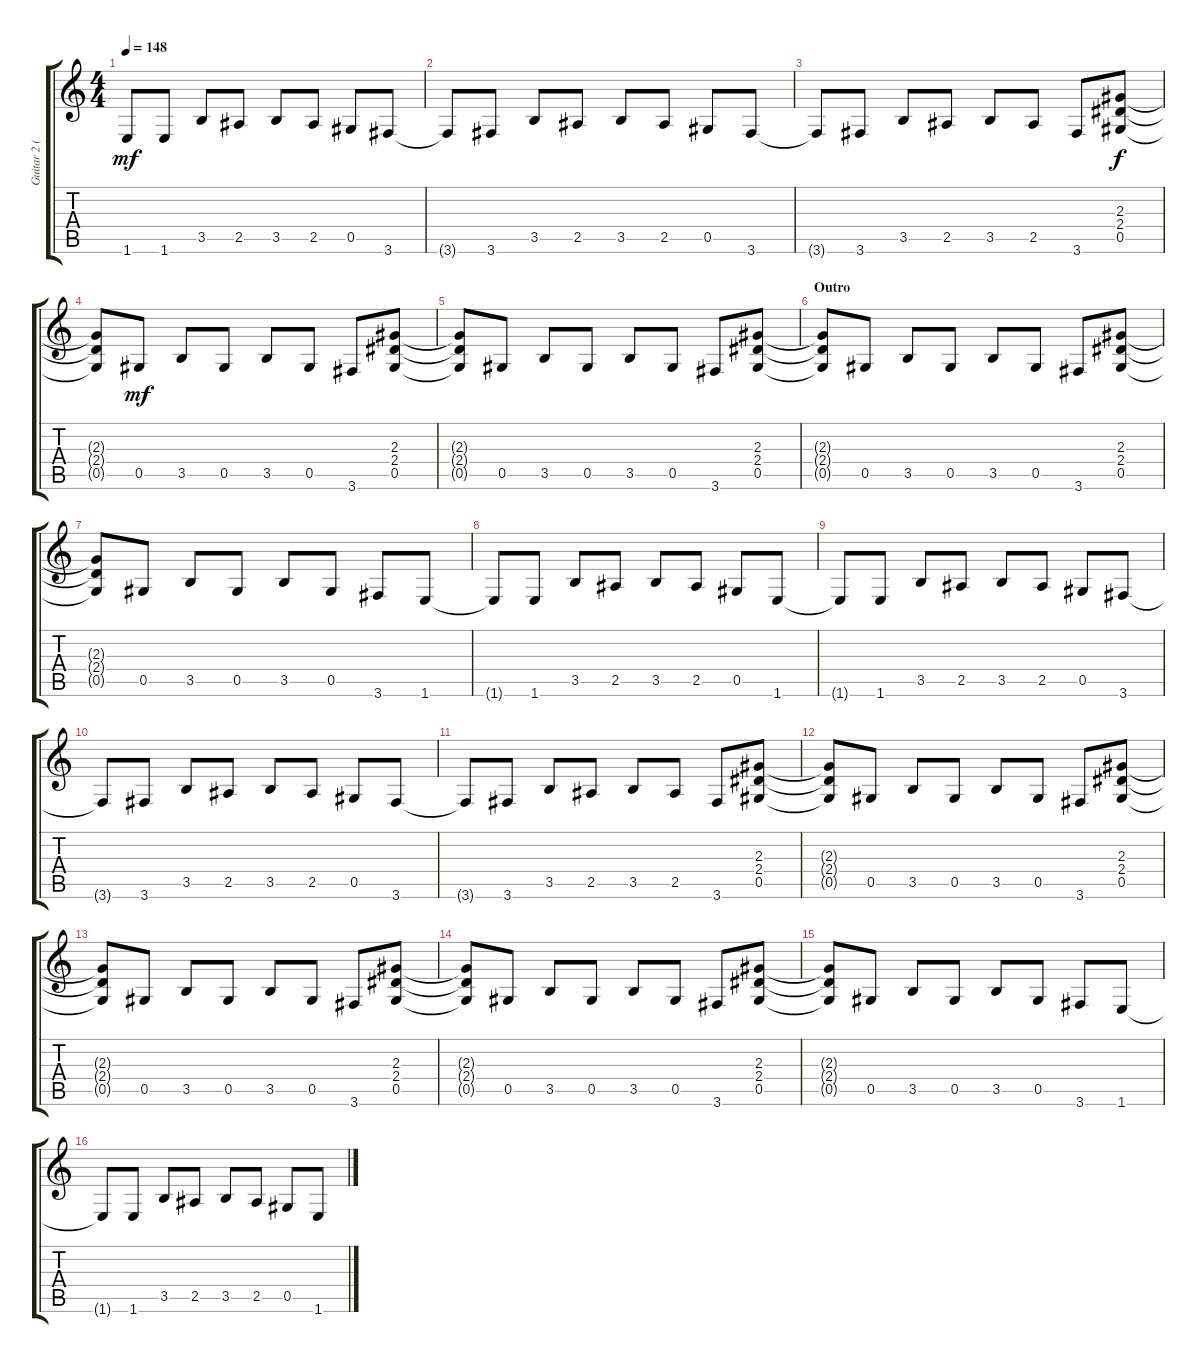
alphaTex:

\track ("Guitar 2 (Izzy)" "Guitar 2 (") {instrument overdrivenguitar}
\staff {score tabs}
\tuning (Eb4 Bb3 Gb3 Db3 Ab2 Eb2) {hide}
\ts (4 4)
\tempo 148
\clef g2
\ks c
1.6{t}.8{dy mf} 1.6.8 3.5.8 2.5.8 3.5.8 2.5.8 0.5.8 3.6.8 |
3.6{t}.8 3.6.8 3.5.8 2.5.8 3.5.8 2.5.8 0.5.8 3.6.8 |
3.6{t}.8 3.6.8 3.5.8 2.5.8 3.5.8 2.5.8 3.6.8 (2.3 2.4 0.5).8{dy f} |
(2.3{t} 2.4{t} 0.5{t}).8 0.5.8{dy mf} 3.5.8 0.5.8 3.5.8 0.5.8 3.6.8 (2.3 2.4 0.5).8 |
(2.3{t} 2.4{t} 0.5{t}).8 0.5.8 3.5.8 0.5.8 3.5.8 0.5.8 3.6.8 (2.3 2.4 0.5).8 |
\section ("" "Outro")
(2.3{t} 2.4{t} 0.5{t}).8 0.5.8 3.5.8 0.5.8 3.5.8 0.5.8 3.6.8 (2.3 2.4 0.5).8 |
(2.3{t} 2.4{t} 0.5{t}).8 0.5.8 3.5.8 0.5.8 3.5.8 0.5.8 3.6.8 1.6.8 |
1.6{t}.8 1.6.8 3.5.8 2.5.8 3.5.8 2.5.8 0.5.8 1.6.8 |
1.6{t}.8 1.6.8 3.5.8 2.5.8 3.5.8 2.5.8 0.5.8 3.6.8 |
3.6{t}.8 3.6.8 3.5.8 2.5.8 3.5.8 2.5.8 0.5.8 3.6.8 |
3.6{t}.8 3.6.8 3.5.8 2.5.8 3.5.8 2.5.8 3.6.8 (2.3 2.4 0.5).8 |
(2.3{t} 2.4{t} 0.5{t}).8 0.5.8 3.5.8 0.5.8 3.5.8 0.5.8 3.6.8 (2.3 2.4 0.5).8 |
(2.3{t} 2.4{t} 0.5{t}).8 0.5.8 3.5.8 0.5.8 3.5.8 0.5.8 3.6.8 (2.3 2.4 0.5).8 |
(2.3{t} 2.4{t} 0.5{t}).8 0.5.8 3.5.8 0.5.8 3.5.8 0.5.8 3.6.8 (2.3 2.4 0.5).8 |
(2.3{t} 2.4{t} 0.5{t}).8 0.5.8 3.5.8 0.5.8 3.5.8 0.5.8 3.6.8 1.6.8 |
1.6{t}.8 1.6.8 3.5.8 2.5.8 3.5.8 2.5.8 0.5.8 1.6.8
